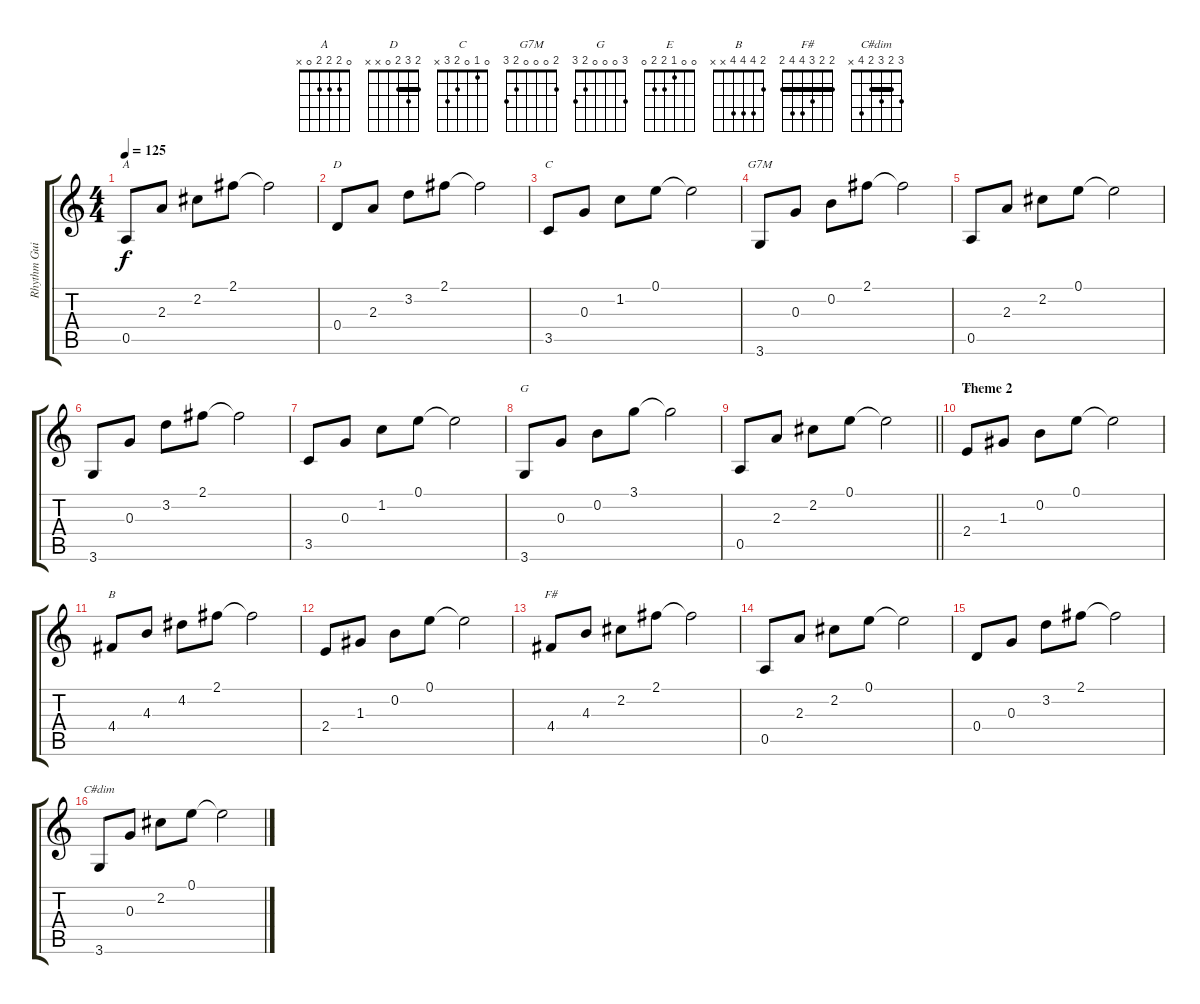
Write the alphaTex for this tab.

\track ("Rhythm Guitar" "Rhythm Gui") {instrument electricguitarjazz}
\staff {score tabs}
\tuning (E4 B3 G3 D3 A2 E2) {hide}
\chord ("A" 0 2 2 2 0 x)
\chord ("D" 2 3 2 0 x x) {barre 2}
\chord ("C" 0 1 0 2 3 x)
\chord ("G7M" 2 0 0 0 2 3)
\chord ("G" 3 0 0 0 2 3)
\chord ("E" 0 0 1 2 2 0)
\chord ("B" 2 4 4 4 x x)
\chord ("F#" 2 2 3 4 4 2) {barre 2}
\chord ("C#dim" 3 2 3 2 4 x) {barre 2}
\ts (4 4)
\tempo 125
\clef g2
\ks c
0.5.8{ch "A" dy f} 2.3.8 2.2.8 2.1.8 2.1{t}.2 |
0.4.8{ch "D"} 2.3.8 3.2.8 2.1.8 2.1{t}.2 |
3.5.8{ch "C"} 0.3.8 1.2.8 0.1.8 0.1{t}.2 |
3.6.8{ch "G7M"} 0.3.8 0.2.8 2.1.8 2.1{t}.2 |
0.5.8 2.3.8 2.2.8 0.1.8 0.1{t}.2 |
3.6.8 0.3.8 3.2.8 2.1.8 2.1{t}.2 |
3.5.8 0.3.8 1.2.8 0.1.8 0.1{t}.2 |
3.6.8{ch "G"} 0.3.8 0.2.8 3.1.8 3.1{t}.2 |
\barLineRight lightlight
0.5.8 2.3.8 2.2.8 0.1.8 0.1{t}.2 |
\section ("" "Theme 2")
2.4.8{ch "E"} 1.3.8 0.2.8 0.1.8 0.1{t}.2 |
4.4.8{ch "B"} 4.3.8 4.2.8 2.1.8 2.1{t}.2 |
2.4.8 1.3.8 0.2.8 0.1.8 0.1{t}.2 |
4.4.8{ch "F#"} 4.3.8 2.2.8 2.1.8 2.1{t}.2 |
0.5.8 2.3.8 2.2.8 0.1.8 0.1{t}.2 |
0.4.8 0.3.8 3.2.8 2.1.8 2.1{t}.2 |
3.6.8{ch "C#dim"} 0.3.8 2.2.8 0.1.8 0.1{t}.2
